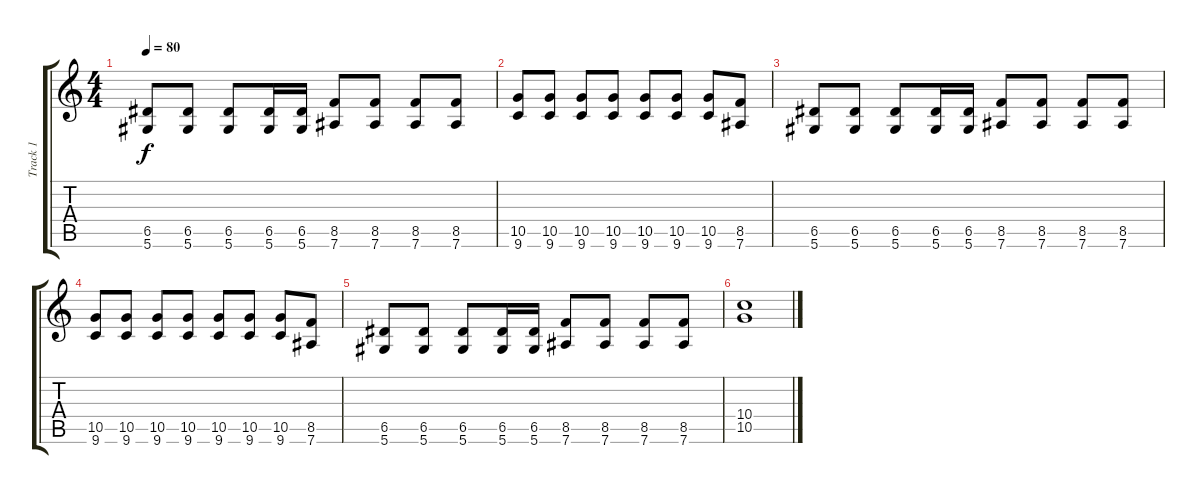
\track ("Track 1" "Track 1") {instrument electricguitarjazz}
\staff {score tabs}
\tuning (E4 B3 G3 D3 A2 Eb2) {hide}
\ts (4 4)
\tempo 80
\clef g2
\ks c
(6.5 5.6).8{dy f} (6.5 5.6).8 (6.5 5.6).8 (6.5 5.6).16 (6.5 5.6).16 (8.5 7.6).8 (8.5 7.6).8 (8.5 7.6).8 (8.5 7.6).8 |
(10.5 9.6).8 (10.5 9.6).8 (10.5 9.6).8 (10.5 9.6).8 (10.5 9.6).8 (10.5 9.6).8 (10.5 9.6).8 (8.5 7.6).8 |
(6.5 5.6).8 (6.5 5.6).8 (6.5 5.6).8 (6.5 5.6).16 (6.5 5.6).16 (8.5 7.6).8 (8.5 7.6).8 (8.5 7.6).8 (8.5 7.6).8 |
(10.5 9.6).8 (10.5 9.6).8 (10.5 9.6).8 (10.5 9.6).8 (10.5 9.6).8 (10.5 9.6).8 (10.5 9.6).8 (8.5 7.6).8 |
(6.5 5.6).8 (6.5 5.6).8 (6.5 5.6).8 (6.5 5.6).16 (6.5 5.6).16 (8.5 7.6).8 (8.5 7.6).8 (8.5 7.6).8 (8.5 7.6).8 |
(10.4 10.5).1
